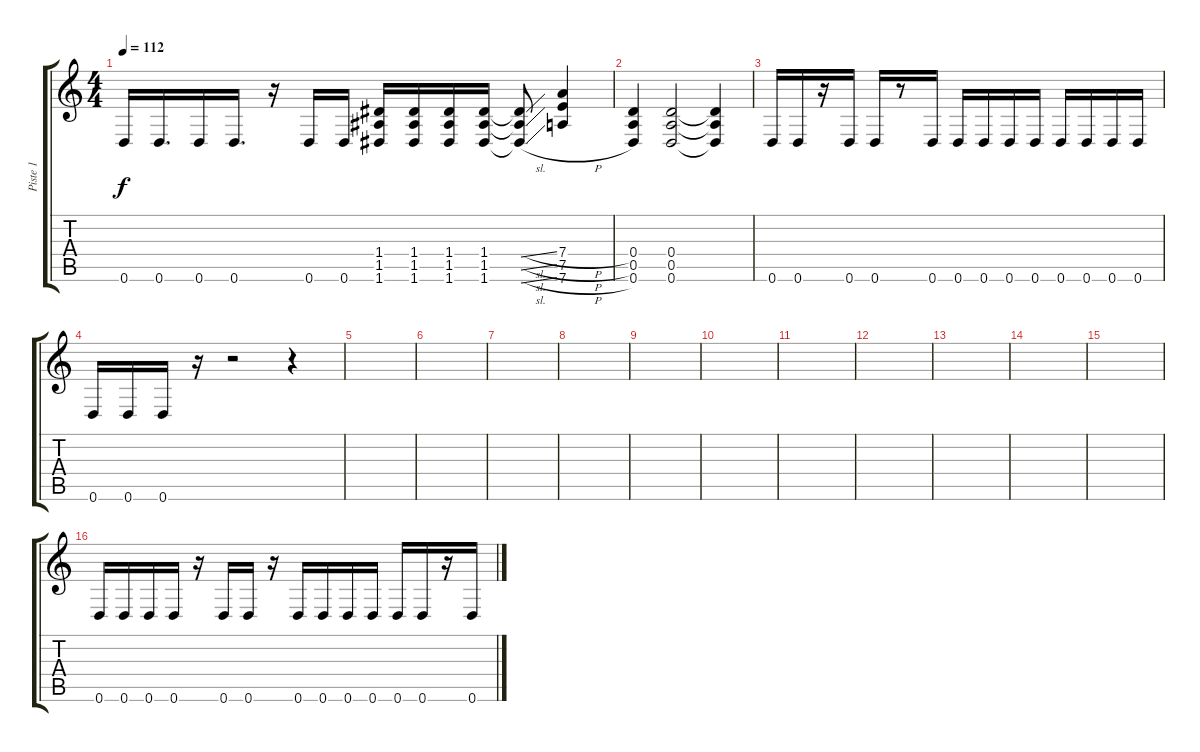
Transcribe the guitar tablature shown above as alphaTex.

\track ("Piste 1" "Piste 1") {instrument distortionguitar}
\staff {score tabs}
\tuning (E4 B3 G3 D3 A2 D2) {hide}
\ts (4 4)
\tempo 112
\clef g2
\ks c
0.6.16{dy f} 0.6.16{d} 0.6.16 0.6.16{d} r.16 0.6.16 0.6.16 (1.4 1.5 1.6).16 (1.4 1.5 1.6).16 (1.4 1.5 1.6).16 (1.4 1.5 1.6).16 (1.4{sl t} 1.5{sl t} 1.6{sl t}).8 (7.4{h} 7.5{h} 7.6{h}).4 |
(0.4 0.5 0.6).4 (0.4 0.5 0.6).2 (0.4{t} 0.5{t} 0.6{t}).4 |
0.6.16 0.6.16 r.16 0.6.16 0.6.16 r.8 0.6.16 0.6.16 0.6.16 0.6.16 0.6.16 0.6.16 0.6.16 0.6.16 0.6.16 |
0.6.16 0.6.16 0.6.16 r.16 r.2 r.4 |
|
|
|
|
|
|
|
|
|
|
|
0.6.16 0.6.16 0.6.16 0.6.16 r.16 0.6.16 0.6.16 r.16 0.6.16 0.6.16 0.6.16 0.6.16 0.6.16 0.6.16 r.16 0.6.16
